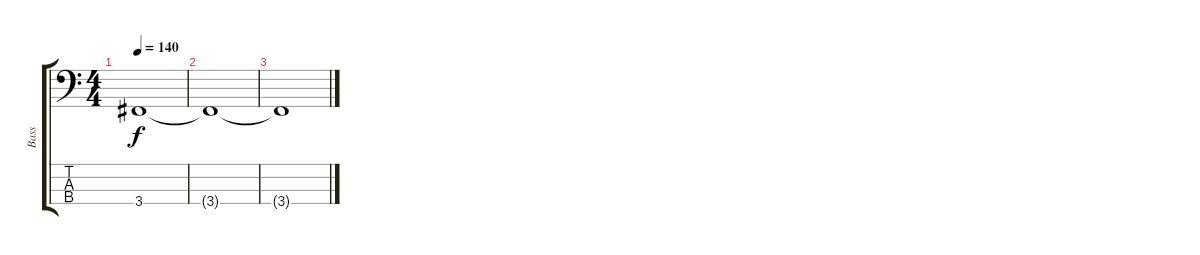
\track ("Bass" "Bass") {instrument electricbassfinger}
\staff {score tabs}
\tuning (Gb2 Db2 Ab1 Eb1) {hide}
\ts (4 4)
\tempo 140
\clef f4
\ks c
3.4{t}.1{dy f} |
3.4{t}.1 |
3.4{t}.1
